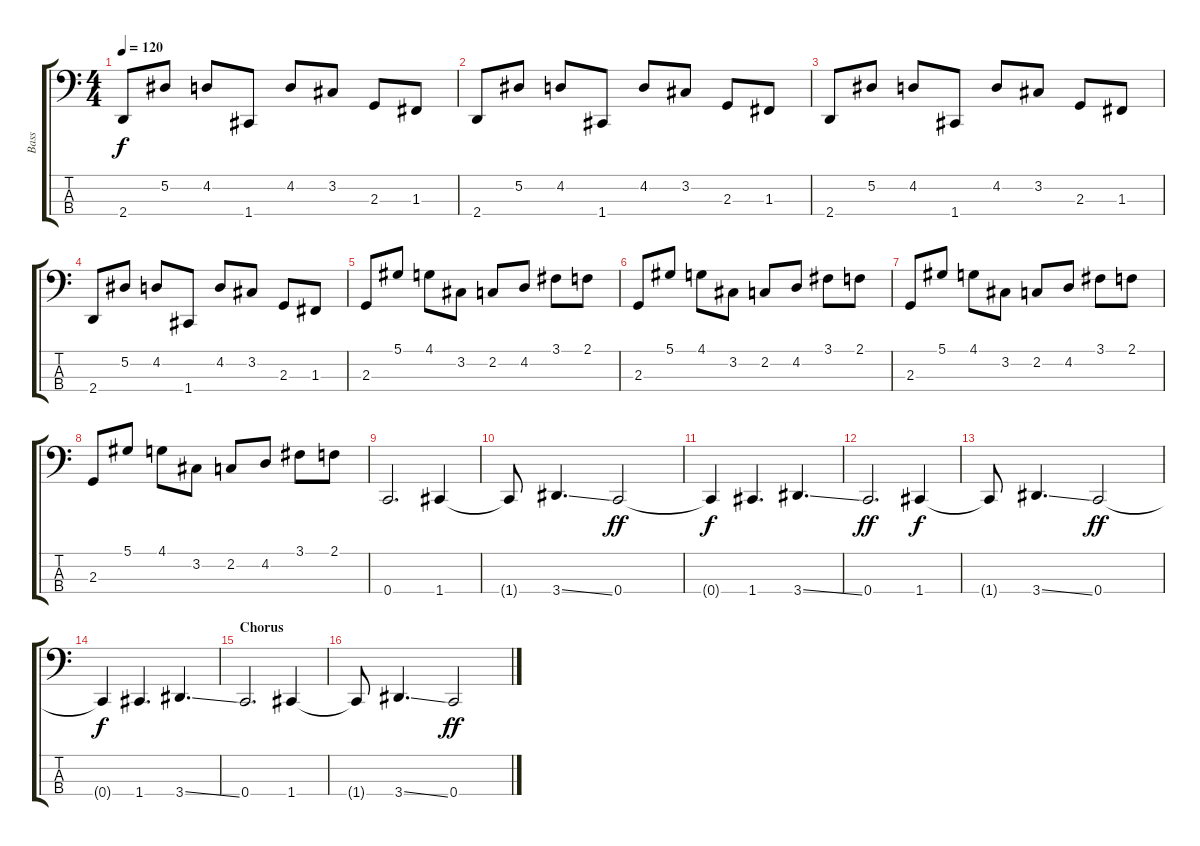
\track ("Bass" "Bass") {instrument electricbassfinger}
\staff {score tabs}
\tuning (Eb2 Bb1 F1 C1) {hide}
\ts (4 4)
\tempo 120
\clef f4
\ks c
2.4.8{dy f} 5.2.8 4.2.8 1.4.8 4.2.8 3.2.8 2.3.8 1.3.8 |
2.4.8 5.2.8 4.2.8 1.4.8 4.2.8 3.2.8 2.3.8 1.3.8 |
2.4.8 5.2.8 4.2.8 1.4.8 4.2.8 3.2.8 2.3.8 1.3.8 |
2.4.8 5.2.8 4.2.8 1.4.8 4.2.8 3.2.8 2.3.8 1.3.8 |
2.3.8 5.1.8 4.1.8 3.2.8 2.2.8 4.2.8 3.1.8 2.1.8 |
2.3.8 5.1.8 4.1.8 3.2.8 2.2.8 4.2.8 3.1.8 2.1.8 |
2.3.8 5.1.8 4.1.8 3.2.8 2.2.8 4.2.8 3.1.8 2.1.8 |
2.3.8 5.1.8 4.1.8 3.2.8 2.2.8 4.2.8 3.1.8 2.1.8 |
0.4.2{d} 1.4.4 |
1.4{t}.8 3.4{ss}.4{d} 0.4.2{dy ff} |
0.4{t}.4{dy f} 1.4.4{d} 3.4{ss}.4{d} |
0.4.2{d dy ff} 1.4.4{dy f} |
1.4{t}.8 3.4{ss}.4{d} 0.4.2{dy ff} |
0.4{t}.4{dy f} 1.4.4{d} 3.4{ss}.4{d} |
\section ("" "Chorus")
0.4.2{d} 1.4.4 |
1.4{t}.8 3.4{ss}.4{d} 0.4.2{dy ff}
